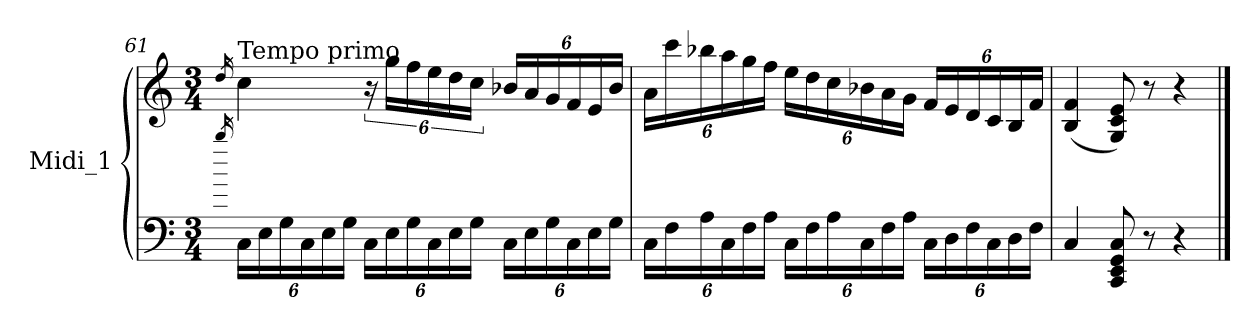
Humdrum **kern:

**kern	**kern
*part1	*part1
*staff2	*staff1
*I"Midi_1	*
*clefF4	*clefG2
*k[]	*k[]
*M3/4	*M3/4
=61	=61
16qbb/	16qdd/
*Xbrackettup	*
!	!LO:TX:a:t=Tempo primo
24C\LL	4cc\
24E\	.
24G\	.
24C\	.
24E\	.
24G\JJ	.
24C\LL	24r
24E\	24gg\LL
24G\	24ff\
*	*Xbrackettup
24C\	24ee\
24E\	24dd\
24G\JJ	24cc\JJ
24C\LL	24b-X/LL
24E\	24a/
24G\	24g/
24C\	24f/
24E\	24e/
24G\JJ	24b-/JJ
!!LO:LB:g=z
=62	=62
24C\LL	24a\LL
24F\	24ccc\
24A\	24bb-X\
24C\	24aa\
24F\	24gg\
24A\JJ	24ff\JJ
24C\LL	24ee\LL
24F\	24dd\
24A\	24cc\
24C\	24b-X\
24F\	24a\
24A\JJ	24g\JJ
24C\LL	24f/LL
24D\	24e/
24F\	24d/
24C\	24c/
24D\	24B/
24F\JJ	24f/JJ
=63	=63
4C/	(>4B/ 4f/
8CC/ 8EE/ 8GG/ 8C/	8G/ 8c/ 8e/)
8r	8r
4r	4r
==	==
*-	*-
